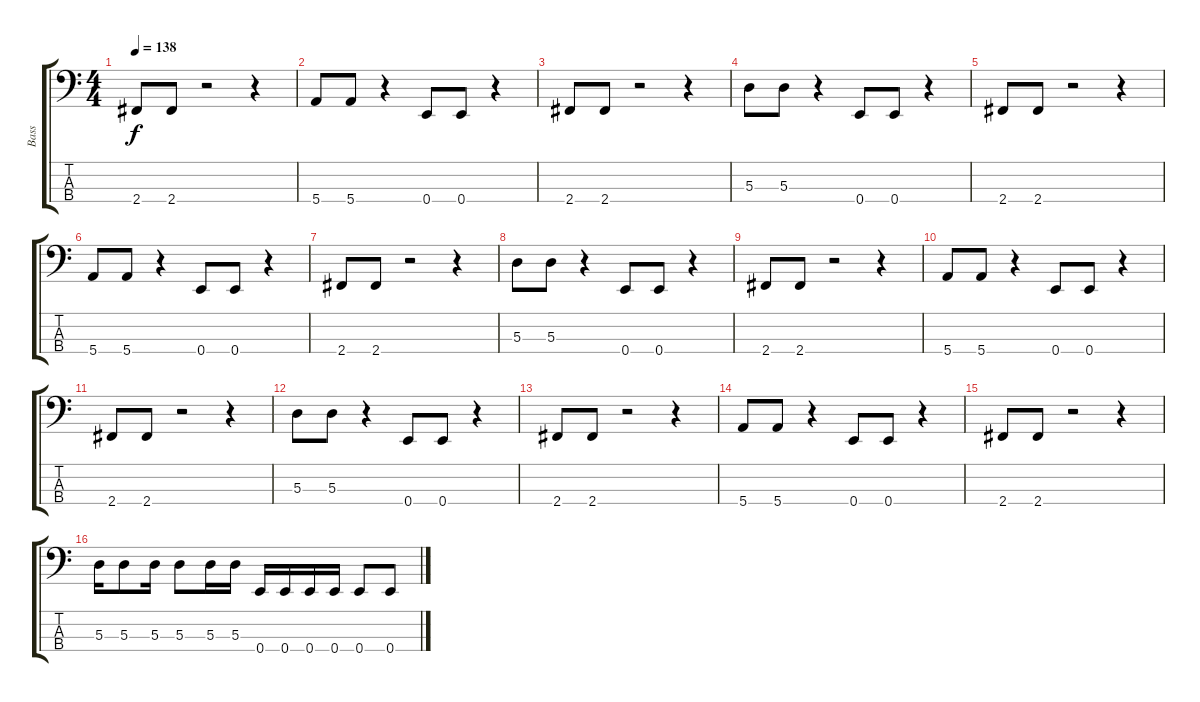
\track ("Bass" "Bass") {instrument electricbasspick}
\staff {score tabs}
\tuning (G2 D2 A1 E1) {hide}
\ts (4 4)
\tempo 138
\clef f4
\ks c
2.4.8{dy f instrument electricbasspick} 2.4.8 r.2 r.4 |
5.4.8 5.4.8 r.4 0.4.8 0.4.8 r.4 |
2.4.8 2.4.8 r.2 r.4 |
5.3.8 5.3.8 r.4 0.4.8 0.4.8 r.4 |
2.4.8 2.4.8 r.2 r.4 |
5.4.8 5.4.8 r.4 0.4.8 0.4.8 r.4 |
2.4.8 2.4.8 r.2 r.4 |
5.3.8 5.3.8 r.4 0.4.8 0.4.8 r.4 |
2.4.8 2.4.8 r.2 r.4 |
5.4.8 5.4.8 r.4 0.4.8 0.4.8 r.4 |
2.4.8 2.4.8 r.2 r.4 |
5.3.8 5.3.8 r.4 0.4.8 0.4.8 r.4 |
2.4.8 2.4.8 r.2 r.4 |
5.4.8 5.4.8 r.4 0.4.8 0.4.8 r.4 |
2.4.8 2.4.8 r.2 r.4 |
5.3.16 5.3.8 5.3.16 5.3.8 5.3.16 5.3.16 0.4.16 0.4.16 0.4.16 0.4.16 0.4.8 0.4.8
